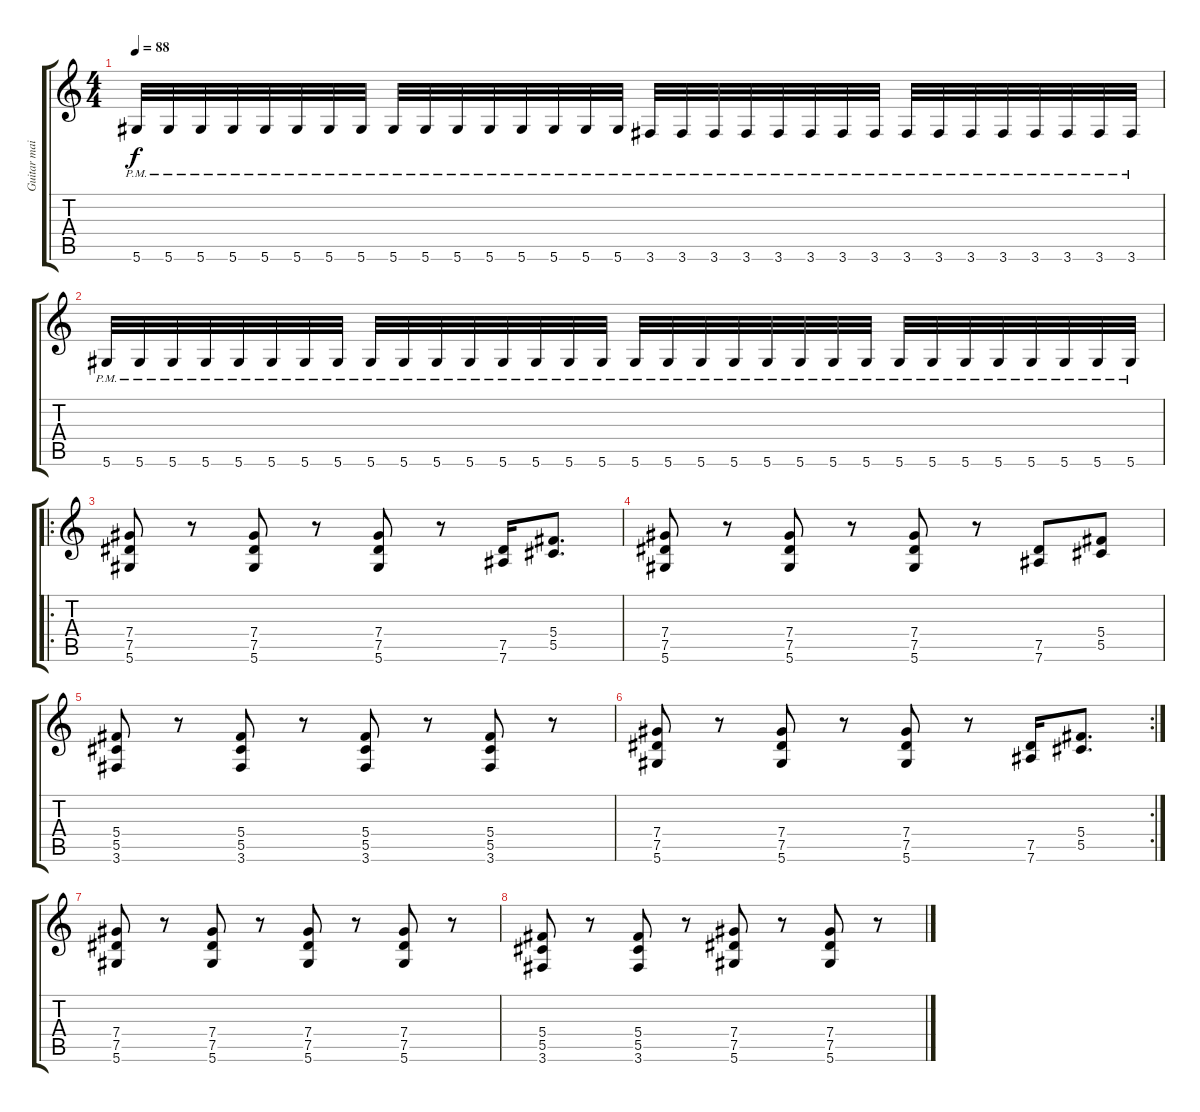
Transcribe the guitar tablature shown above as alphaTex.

\track ("Guitar main rythm (by Rim)" "Guitar mai") {instrument overdrivenguitar}
\staff {score tabs}
\tuning (Eb4 Bb3 Gb3 Db3 Ab2 Eb2) {hide}
\ts (4 4)
\tempo 88
\clef g2
\ks c
5.6{pm}.32{dy f} 5.6{pm}.32 5.6{pm}.32 5.6{pm}.32 5.6{pm}.32 5.6{pm}.32 5.6{pm}.32 5.6{pm}.32 5.6{pm}.32 5.6{pm}.32 5.6{pm}.32 5.6{pm}.32 5.6{pm}.32 5.6{pm}.32 5.6{pm}.32 5.6{pm}.32 3.6{pm}.32 3.6{pm}.32 3.6{pm}.32 3.6{pm}.32 3.6{pm}.32 3.6{pm}.32 3.6{pm}.32 3.6{pm}.32 3.6{pm}.32 3.6{pm}.32 3.6{pm}.32 3.6{pm}.32 3.6{pm}.32 3.6{pm}.32 3.6{pm}.32 3.6{pm}.32 |
5.6{pm}.32 5.6{pm}.32 5.6{pm}.32 5.6{pm}.32 5.6{pm}.32 5.6{pm}.32 5.6{pm}.32 5.6{pm}.32 5.6{pm}.32 5.6{pm}.32 5.6{pm}.32 5.6{pm}.32 5.6{pm}.32 5.6{pm}.32 5.6{pm}.32 5.6{pm}.32 5.6{pm}.32 5.6{pm}.32 5.6{pm}.32 5.6{pm}.32 5.6{pm}.32 5.6{pm}.32 5.6{pm}.32 5.6{pm}.32 5.6{pm}.32 5.6{pm}.32 5.6{pm}.32 5.6{pm}.32 5.6{pm}.32 5.6{pm}.32 5.6{pm}.32 5.6{pm}.32 |
\ro
(7.4 7.5 5.6).8 r.8 (7.4 7.5 5.6).8 r.8 (7.4 7.5 5.6).8 r.8 (7.5 7.6).16 (5.4 5.5).8{d} |
(7.4 7.5 5.6).8 r.8 (7.4 7.5 5.6).8 r.8 (7.4 7.5 5.6).8 r.8 (7.5 7.6).8 (5.4 5.5).8 |
(5.4 5.5 3.6).8 r.8 (5.4 5.5 3.6).8 r.8 (5.4 5.5 3.6).8 r.8 (5.4 5.5 3.6).8 r.8 |
\rc 2
(7.4 7.5 5.6).8 r.8 (7.4 7.5 5.6).8 r.8 (7.4 7.5 5.6).8 r.8 (7.5 7.6).16 (5.4 5.5).8{d} |
(7.4 7.5 5.6).8 r.8 (7.4 7.5 5.6).8 r.8 (7.4 7.5 5.6).8 r.8 (7.4 7.5 5.6).8 r.8 |
(5.4 5.5 3.6).8 r.8 (5.4 5.5 3.6).8 r.8 (7.4 7.5 5.6).8 r.8 (7.4 7.5 5.6).8 r.8
